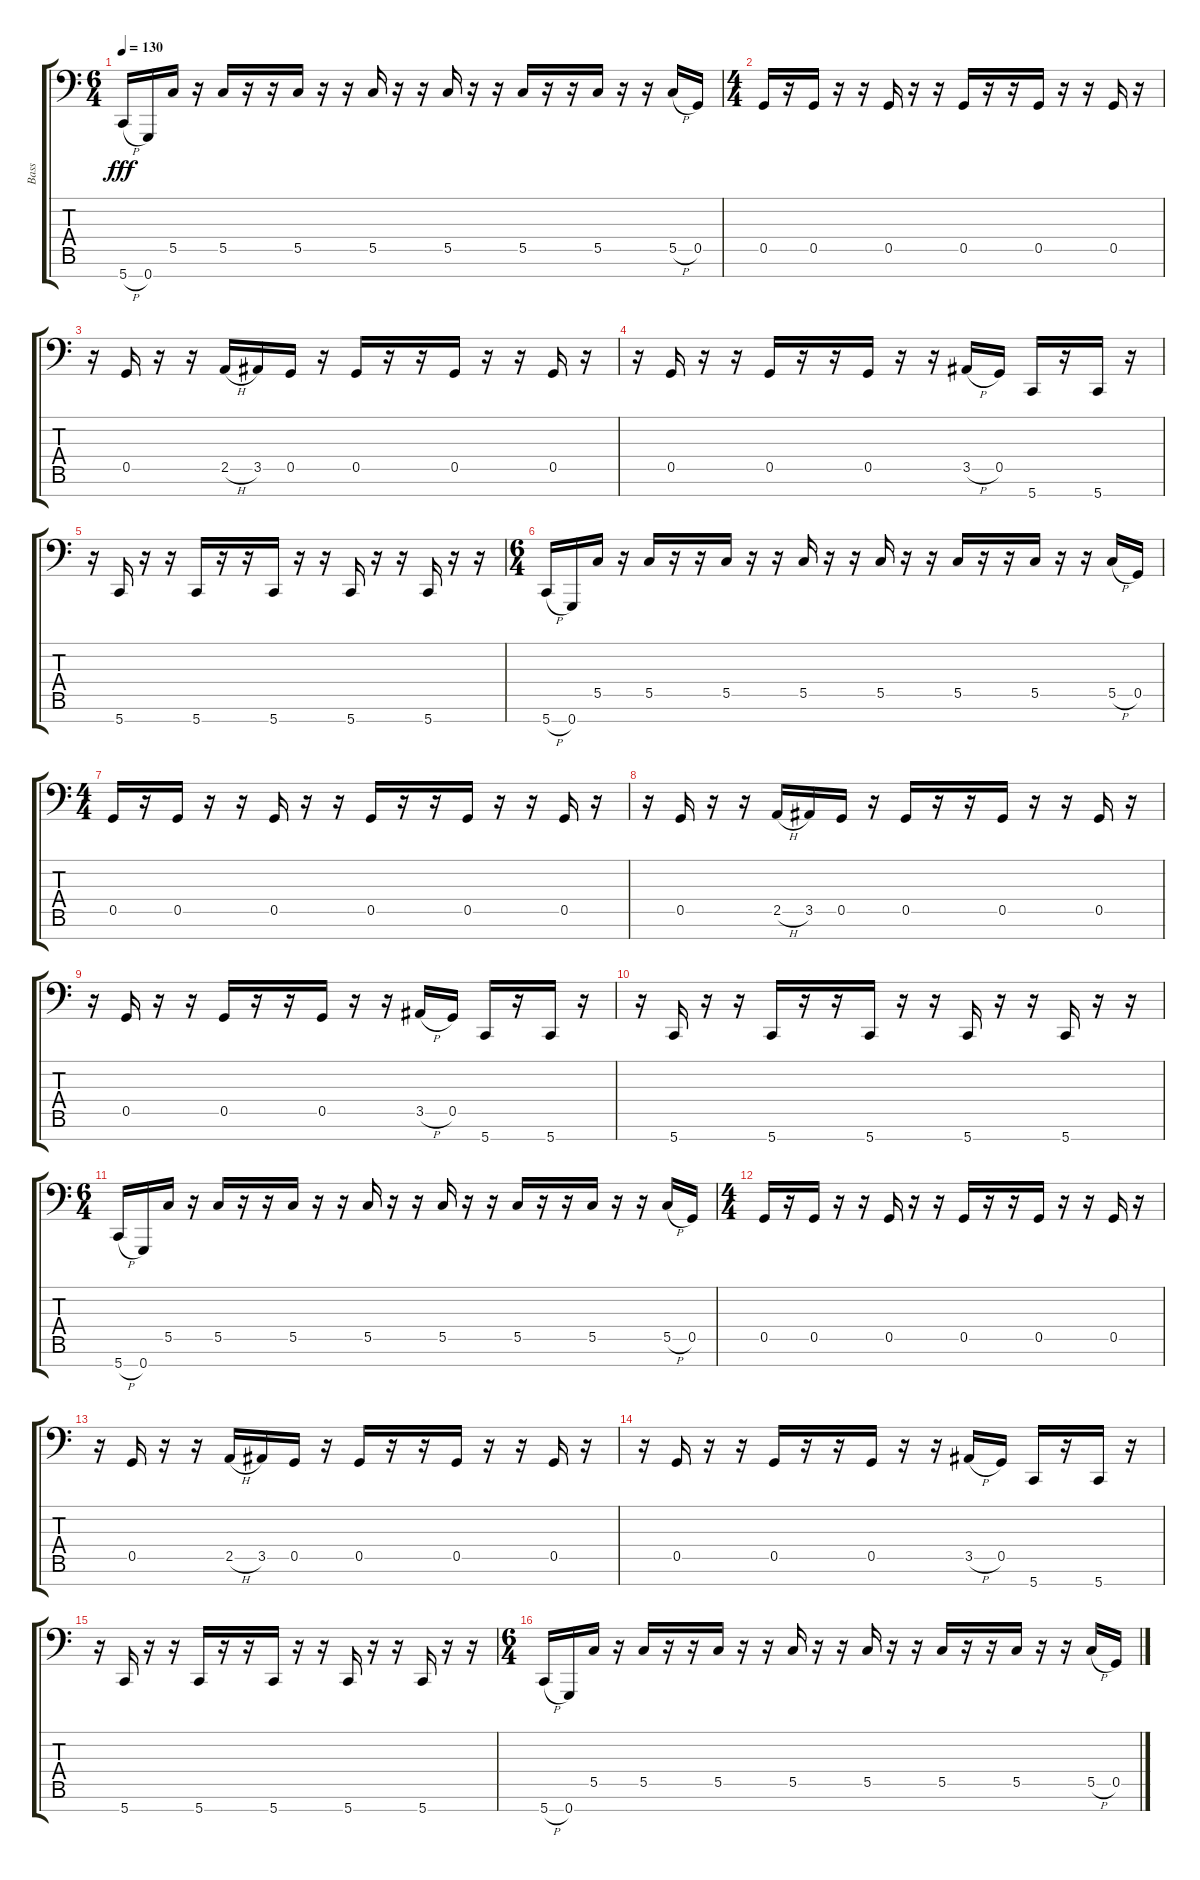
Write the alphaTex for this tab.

\track ("Bass" "Bass") {instrument electricbasspick}
\staff {score tabs}
\tuning (D3 A2 F2 C2 G1 D1 G0) {hide}
\ts (6 4)
\tempo 130
\clef f4
\ks c
5.7{h}.16{dy fff} 0.7.16 5.5.16 r.16 5.5.16 r.16 r.16 5.5.16 r.16 r.16 5.5.16 r.16 r.16 5.5.16 r.16 r.16 5.5.16 r.16 r.16 5.5.16 r.16 r.16 5.5{h}.16 0.5.16 |
\ts (4 4)
0.5.16 r.16 0.5.16 r.16 r.16 0.5.16 r.16 r.16 0.5.16 r.16 r.16 0.5.16 r.16 r.16 0.5.16 r.16 |
r.16 0.5.16 r.16 r.16 2.5{h}.16 3.5.16 0.5.16 r.16 0.5.16 r.16 r.16 0.5.16 r.16 r.16 0.5.16 r.16 |
r.16 0.5.16 r.16 r.16 0.5.16 r.16 r.16 0.5.16 r.16 r.16 3.5{h}.16 0.5.16 5.7.16 r.16 5.7.16 r.16 |
r.16 5.7.16 r.16 r.16 5.7.16 r.16 r.16 5.7.16 r.16 r.16 5.7.16 r.16 r.16 5.7.16 r.16 r.16 |
\ts (6 4)
5.7{h}.16 0.7.16 5.5.16 r.16 5.5.16 r.16 r.16 5.5.16 r.16 r.16 5.5.16 r.16 r.16 5.5.16 r.16 r.16 5.5.16 r.16 r.16 5.5.16 r.16 r.16 5.5{h}.16 0.5.16 |
\ts (4 4)
0.5.16 r.16 0.5.16 r.16 r.16 0.5.16 r.16 r.16 0.5.16 r.16 r.16 0.5.16 r.16 r.16 0.5.16 r.16 |
r.16 0.5.16 r.16 r.16 2.5{h}.16 3.5.16 0.5.16 r.16 0.5.16 r.16 r.16 0.5.16 r.16 r.16 0.5.16 r.16 |
r.16 0.5.16 r.16 r.16 0.5.16 r.16 r.16 0.5.16 r.16 r.16 3.5{h}.16 0.5.16 5.7.16 r.16 5.7.16 r.16 |
r.16 5.7.16 r.16 r.16 5.7.16 r.16 r.16 5.7.16 r.16 r.16 5.7.16 r.16 r.16 5.7.16 r.16 r.16 |
\ts (6 4)
5.7{h}.16 0.7.16 5.5.16 r.16 5.5.16 r.16 r.16 5.5.16 r.16 r.16 5.5.16 r.16 r.16 5.5.16 r.16 r.16 5.5.16 r.16 r.16 5.5.16 r.16 r.16 5.5{h}.16 0.5.16 |
\ts (4 4)
0.5.16 r.16 0.5.16 r.16 r.16 0.5.16 r.16 r.16 0.5.16 r.16 r.16 0.5.16 r.16 r.16 0.5.16 r.16 |
r.16 0.5.16 r.16 r.16 2.5{h}.16 3.5.16 0.5.16 r.16 0.5.16 r.16 r.16 0.5.16 r.16 r.16 0.5.16 r.16 |
r.16 0.5.16 r.16 r.16 0.5.16 r.16 r.16 0.5.16 r.16 r.16 3.5{h}.16 0.5.16 5.7.16 r.16 5.7.16 r.16 |
r.16 5.7.16 r.16 r.16 5.7.16 r.16 r.16 5.7.16 r.16 r.16 5.7.16 r.16 r.16 5.7.16 r.16 r.16 |
\ts (6 4)
5.7{h}.16 0.7.16 5.5.16 r.16 5.5.16 r.16 r.16 5.5.16 r.16 r.16 5.5.16 r.16 r.16 5.5.16 r.16 r.16 5.5.16 r.16 r.16 5.5.16 r.16 r.16 5.5{h}.16 0.5.16
